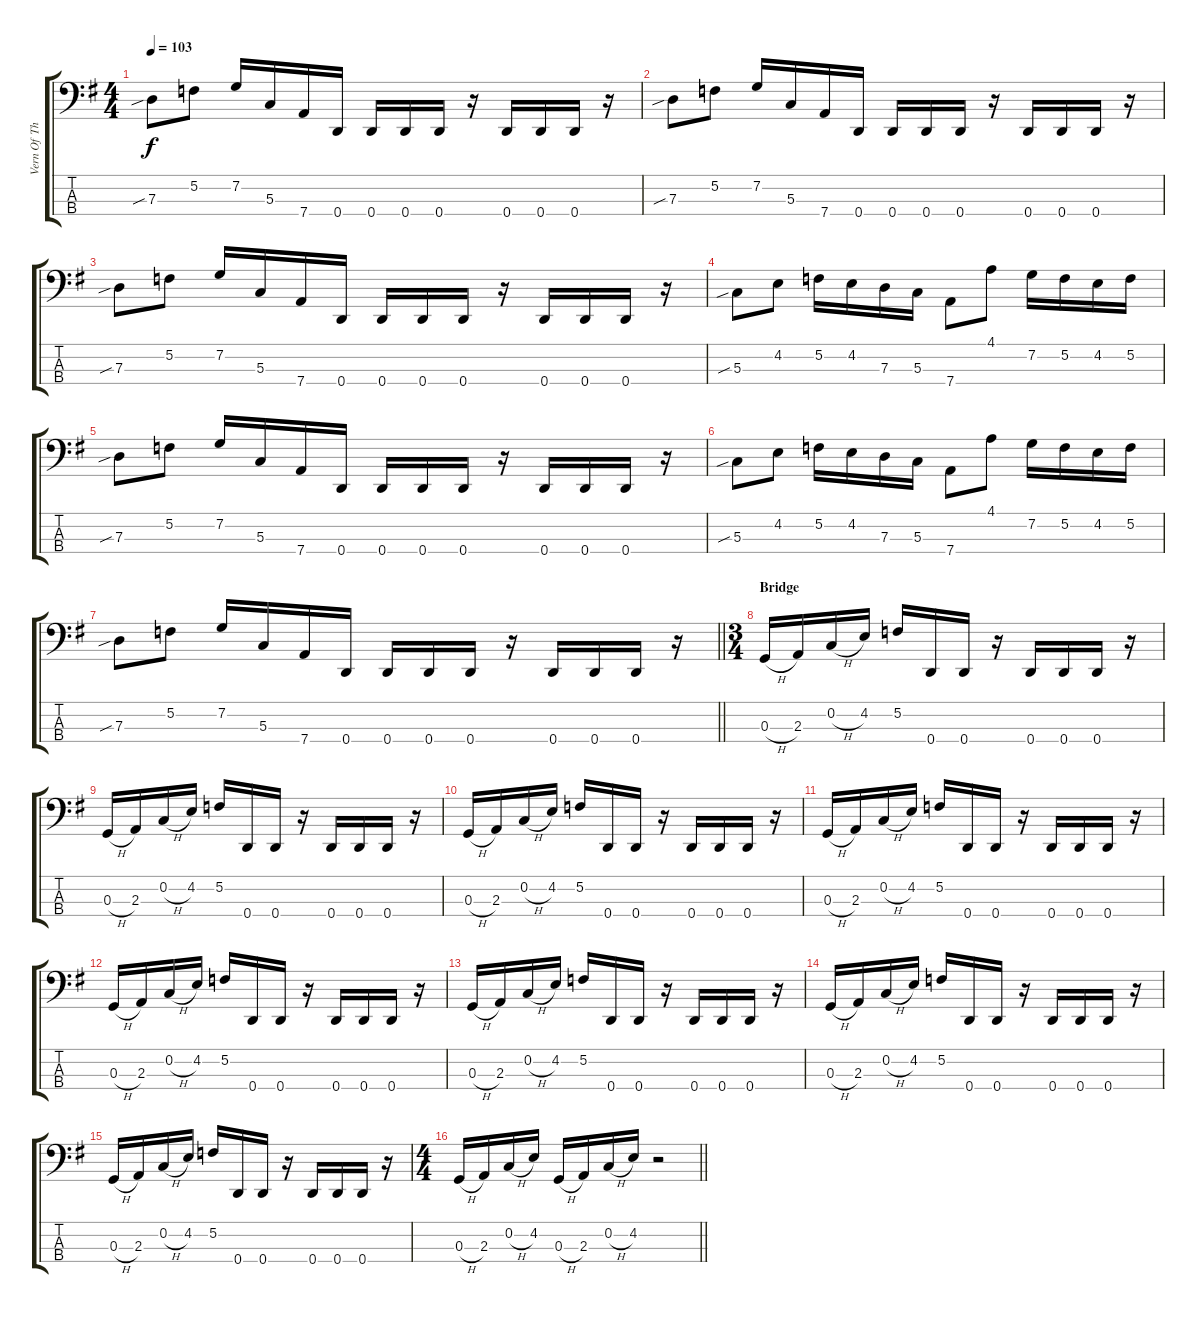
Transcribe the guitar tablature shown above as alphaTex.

\track ("Vern Of The Bass" "Vern Of Th") {instrument electricbassfinger}
\staff {score tabs}
\tuning (F2 C2 G1 D1) {hide}
\ts (4 4)
\tempo 103
\clef f4
\ks g
7.3{sib}.8{dy f} 5.2.8 7.2.16 5.3.16 7.4.16 0.4.16 0.4.16 0.4.16 0.4.16 r.16 0.4.16 0.4.16 0.4.16 r.16 |
7.3{sib}.8 5.2.8 7.2.16 5.3.16 7.4.16 0.4.16 0.4.16 0.4.16 0.4.16 r.16 0.4.16 0.4.16 0.4.16 r.16 |
7.3{sib}.8 5.2.8 7.2.16 5.3.16 7.4.16 0.4.16 0.4.16 0.4.16 0.4.16 r.16 0.4.16 0.4.16 0.4.16 r.16 |
5.3{sib}.8 4.2.8 5.2.16 4.2.16 7.3.16 5.3.16 7.4.8 4.1.8 7.2.16 5.2.16 4.2.16 5.2.16 |
7.3{sib}.8 5.2.8 7.2.16 5.3.16 7.4.16 0.4.16 0.4.16 0.4.16 0.4.16 r.16 0.4.16 0.4.16 0.4.16 r.16 |
5.3{sib}.8 4.2.8 5.2.16 4.2.16 7.3.16 5.3.16 7.4.8 4.1.8 7.2.16 5.2.16 4.2.16 5.2.16 |
\barLineRight lightlight
7.3{sib}.8 5.2.8 7.2.16 5.3.16 7.4.16 0.4.16 0.4.16 0.4.16 0.4.16 r.16 0.4.16 0.4.16 0.4.16 r.16 |
\ts (3 4)
\section ("" "Bridge")
0.3{h}.16 2.3.16 0.2{h}.16 4.2.16 5.2.16 0.4.16 0.4.16 r.16 0.4.16 0.4.16 0.4.16 r.16 |
0.3{h}.16 2.3.16 0.2{h}.16 4.2.16 5.2.16 0.4.16 0.4.16 r.16 0.4.16 0.4.16 0.4.16 r.16 |
0.3{h}.16 2.3.16 0.2{h}.16 4.2.16 5.2.16 0.4.16 0.4.16 r.16 0.4.16 0.4.16 0.4.16 r.16 |
0.3{h}.16 2.3.16 0.2{h}.16 4.2.16 5.2.16 0.4.16 0.4.16 r.16 0.4.16 0.4.16 0.4.16 r.16 |
0.3{h}.16 2.3.16 0.2{h}.16 4.2.16 5.2.16 0.4.16 0.4.16 r.16 0.4.16 0.4.16 0.4.16 r.16 |
0.3{h}.16 2.3.16 0.2{h}.16 4.2.16 5.2.16 0.4.16 0.4.16 r.16 0.4.16 0.4.16 0.4.16 r.16 |
0.3{h}.16 2.3.16 0.2{h}.16 4.2.16 5.2.16 0.4.16 0.4.16 r.16 0.4.16 0.4.16 0.4.16 r.16 |
0.3{h}.16 2.3.16 0.2{h}.16 4.2.16 5.2.16 0.4.16 0.4.16 r.16 0.4.16 0.4.16 0.4.16 r.16 |
\ts (4 4)
\barLineRight lightlight
0.3{h}.16 2.3.16 0.2{h}.16 4.2.16 0.3{h}.16 2.3.16 0.2{h}.16 4.2.16 r.2
